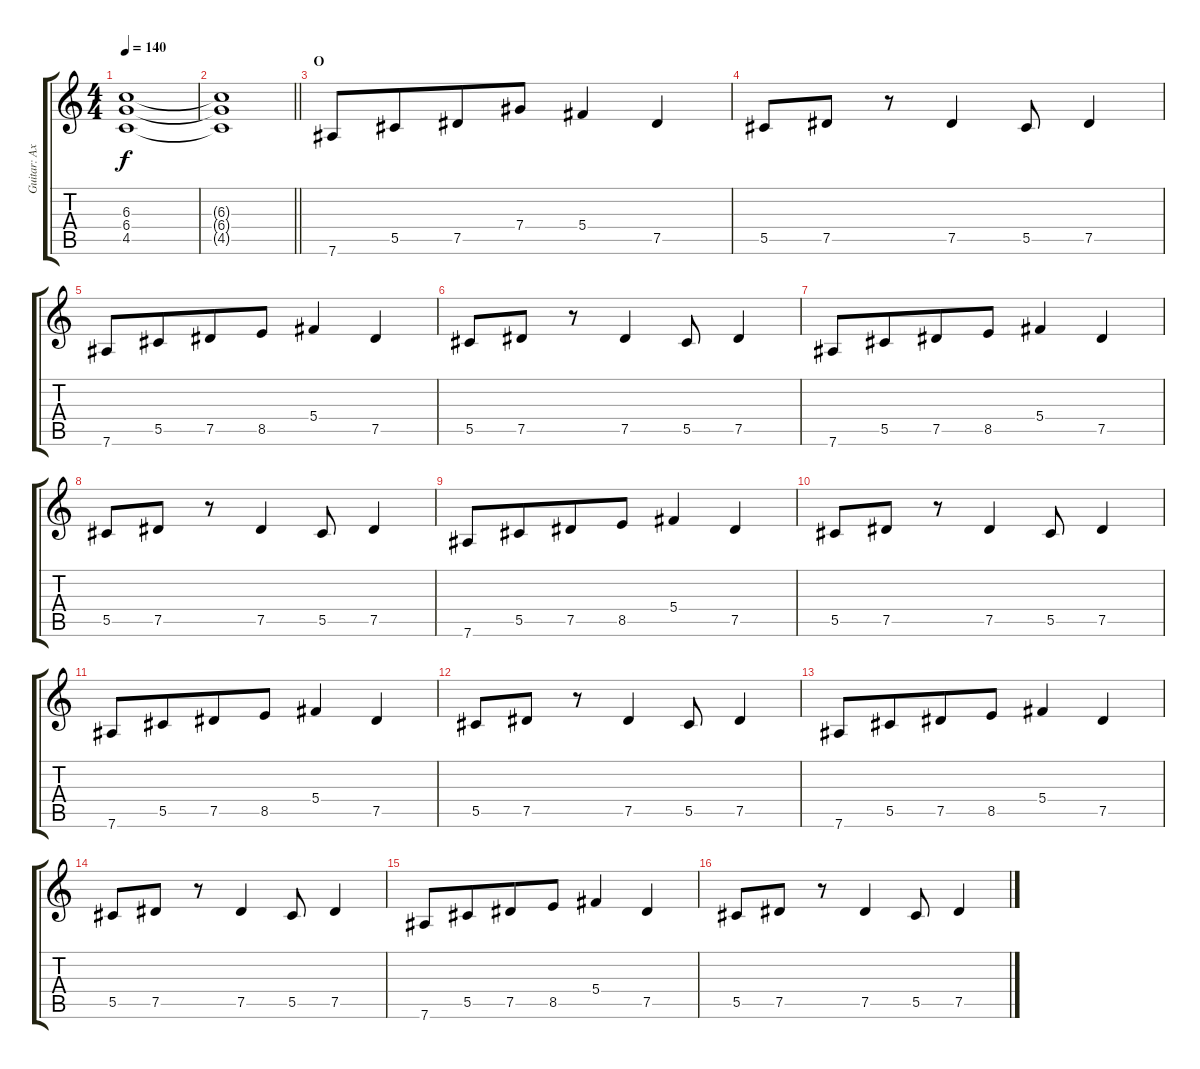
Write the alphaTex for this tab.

\track ("Guitar: Axel" "Guitar: Ax") {instrument distortionguitar}
\staff {score tabs}
\tuning (Eb4 Bb3 Gb3 Db3 Ab2 Eb2) {hide}
\ts (4 4)
\tempo 140
\clef g2
\ks c
(6.3{t} 6.4{t} 4.5{t}).1{dy f} |
\barLineRight lightlight
(6.3{t} 6.4{t} 4.5{t}).1 |
\section ("" "O")
7.6.8{beam merge} 5.5.8{beam merge} 7.5.8{beam merge} 7.4.8 5.4.4 7.5.4 |
5.5.8{beam merge} 7.5.8 r.8 7.5.4 5.5.8 7.5.4 |
7.6.8{beam merge} 5.5.8{beam merge} 7.5.8{beam merge} 8.5.8 5.4.4 7.5.4 |
5.5.8{beam merge} 7.5.8 r.8 7.5.4 5.5.8 7.5.4 |
7.6.8{beam merge} 5.5.8{beam merge} 7.5.8{beam merge} 8.5.8 5.4.4 7.5.4 |
5.5.8{beam merge} 7.5.8 r.8 7.5.4 5.5.8 7.5.4 |
7.6.8{beam merge} 5.5.8{beam merge} 7.5.8{beam merge} 8.5.8 5.4.4 7.5.4 |
5.5.8{beam merge} 7.5.8 r.8 7.5.4 5.5.8 7.5.4 |
7.6.8{beam merge} 5.5.8{beam merge} 7.5.8{beam merge} 8.5.8 5.4.4 7.5.4 |
5.5.8{beam merge} 7.5.8 r.8 7.5.4 5.5.8 7.5.4 |
7.6.8{beam merge} 5.5.8{beam merge} 7.5.8{beam merge} 8.5.8 5.4.4 7.5.4 |
5.5.8{beam merge} 7.5.8 r.8 7.5.4 5.5.8 7.5.4 |
7.6.8{beam merge} 5.5.8{beam merge} 7.5.8{beam merge} 8.5.8 5.4.4 7.5.4 |
5.5.8{beam merge} 7.5.8 r.8 7.5.4 5.5.8 7.5.4
